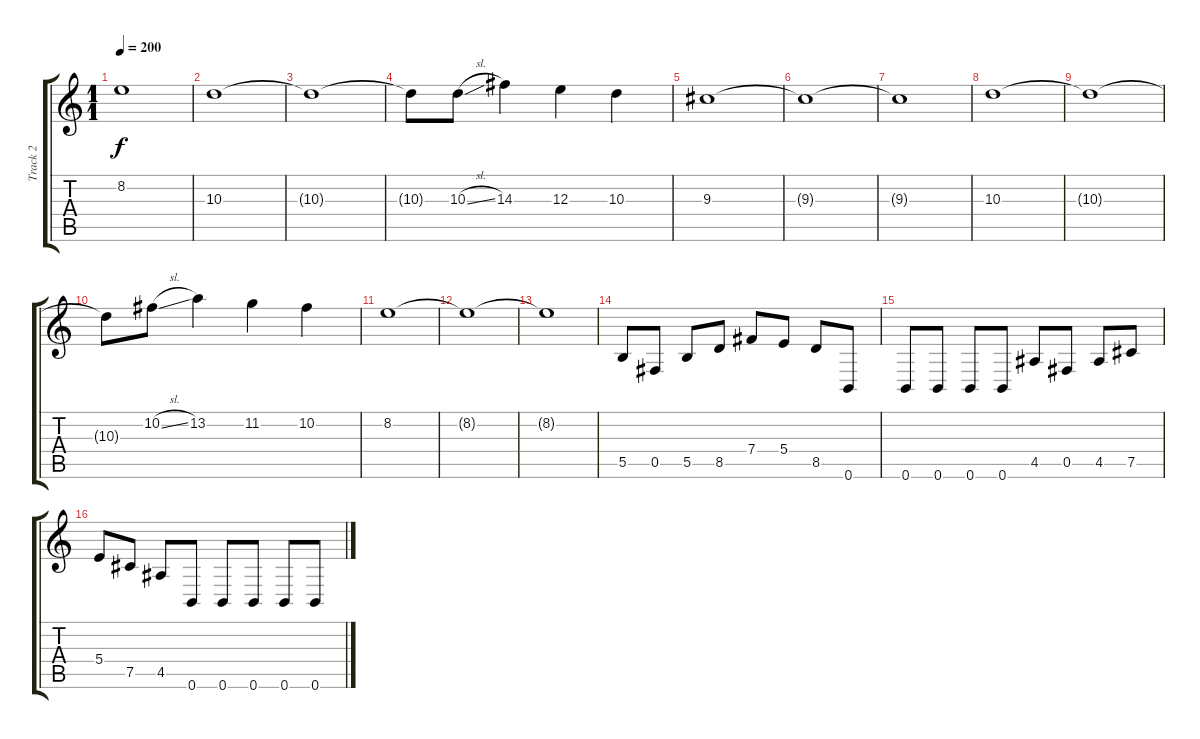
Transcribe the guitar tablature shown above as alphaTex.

\track ("Track 2" "Track 2") {instrument distortionguitar}
\staff {score tabs}
\tuning (Db4 Ab3 E3 B2 Gb2 B1) {hide}
\ts (1 1)
\tempo 200
\clef g2
\ks c
8.2{t}.1{dy f} |
10.3.1 |
10.3{t}.1 |
10.3{t}.8 10.3{sl}.8 14.3.4 12.3.4 10.3.4 |
9.3.1 |
9.3{t}.1 |
9.3{t}.1 |
10.3.1 |
10.3{t}.1 |
10.3{t}.8 10.2{sl}.8 13.2.4 11.2.4 10.2.4 |
8.2.1 |
8.2{t}.1 |
8.2{t}.1 |
5.5.8 0.5.8 5.5.8 8.5.8 7.4.8 5.4.8 8.5.8 0.6.8 |
0.6.8 0.6.8 0.6.8 0.6.8 4.5.8 0.5.8 4.5.8 7.5.8 |
5.4.8 7.5.8 4.5.8 0.6.8 0.6.8 0.6.8 0.6.8 0.6.8
